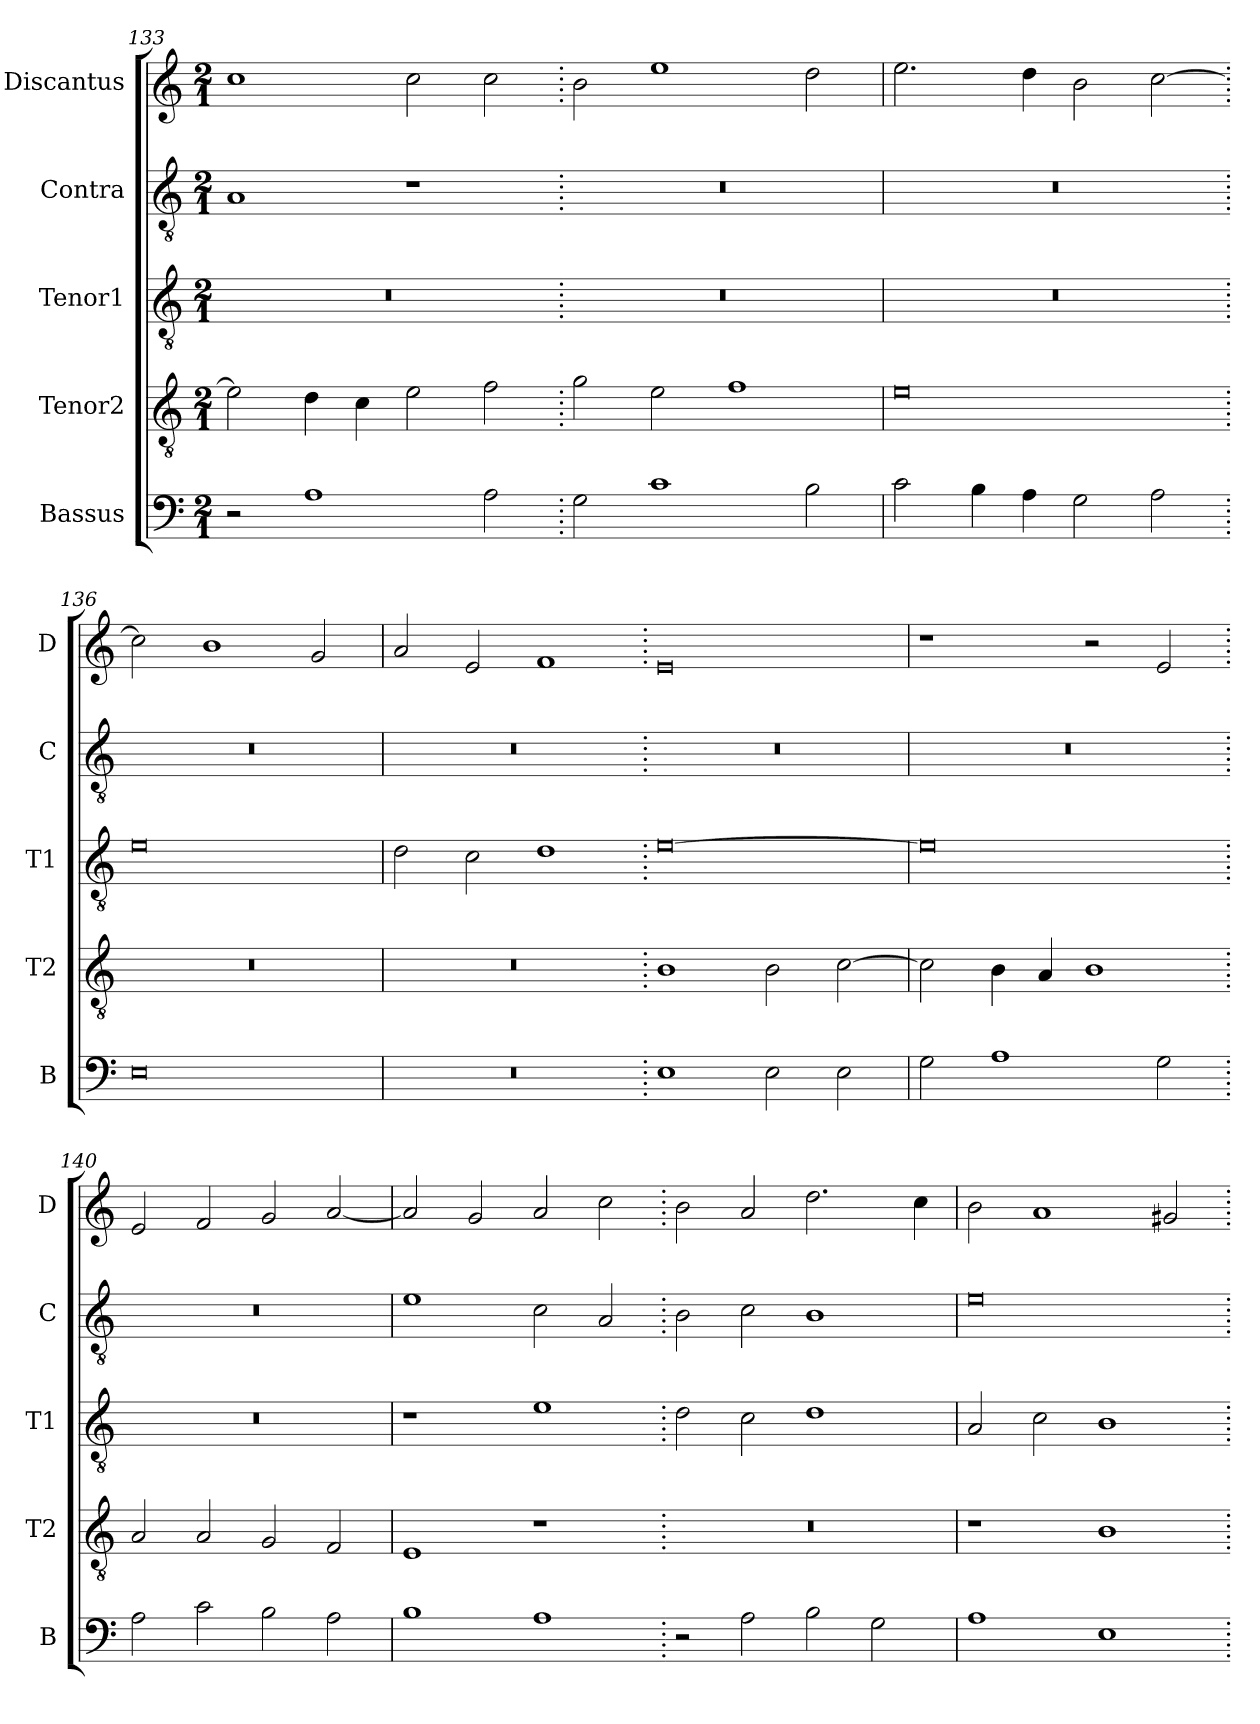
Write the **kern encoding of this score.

**kern	**kern	**kern	**kern	**kern
*part5	*part4	*part3	*part2	*part1
*staff5	*staff4	*staff3	*staff2	*staff1
*I"Bassus	*I"Tenor2	*I"Tenor1	*I"Contra	*I"Discantus
*I'B	*I'T2	*I'T1	*I'C	*I'D
*clefF4	*clefGv2	*clefGv2	*clefGv2	*clefG2
*k[]	*k[]	*k[]	*k[]	*k[]
*M2/1	*M2/1	*M2/1	*M2/1	*M2/1
=133	=133	=133	=133	=133
2r	2e\]	0r	1A	1cc
1A	4d\	.	.	.
.	4c\	.	.	.
.	2e\	.	1r	2cc\
2A\	2f\	.	.	2cc\
=134.	=134.	=134.	=134.	=134.
2G\	2g\	0r	0r	2b\
1c	2e\	.	.	1ee
.	1f	.	.	.
2B\	.	.	.	2dd\
=135	=135	=135	=135	=135
2c\	0e	0r	0r	2.ee\
4B\	.	.	.	.
4A\	.	.	.	4dd\
2G\	.	.	.	2b\
2A\	.	.	.	[2cc\
=136.	=136.	=136.	=136.	=136.
0E	0r	0e	0r	2cc\]
.	.	.	.	1b
.	.	.	.	2g/
=137	=137	=137	=137	=137
0r	0r	2d\	0r	2a/
.	.	2c\	.	2e/
.	.	1d	.	1f
=138.	=138.	=138.	=138.	=138.
1E	1B	[0e	0r	0e
2E\	2B\	.	.	.
2E\	[2c\	.	.	.
=139	=139	=139	=139	=139
2G\	2c\]	0e]	0r	1r
1A	4B\	.	.	.
.	4A/	.	.	.
.	1B	.	.	2r
2G\	.	.	.	2e/
=140.	=140.	=140.	=140.	=140.
2A\	2A/	0r	0r	2e/
2c\	2A/	.	.	2f/
2B\	2G/	.	.	2g/
2A\	2F/	.	.	[2a/
=141	=141	=141	=141	=141
1B	1E	1r	1e	2a/]
.	.	.	.	2g/
1A	1r	1e	2c\	2a/
.	.	.	2A/	2cc\
=142.	=142.	=142.	=142.	=142.
2r	0r	2d\	2B\	2b\
2A\	.	2c\	2c\	2a/
2B\	.	1d	1B	2.dd\
2G\	.	.	.	.
.	.	.	.	4cc\
=143	=143	=143	=143	=143
1A	1r	2A/	0e	2b\
.	.	2c\	.	1a
1E	1B	1B	.	.
.	.	.	.	2g#X/
=.	=.	=.	=.	=.
*-	*-	*-	*-	*-
